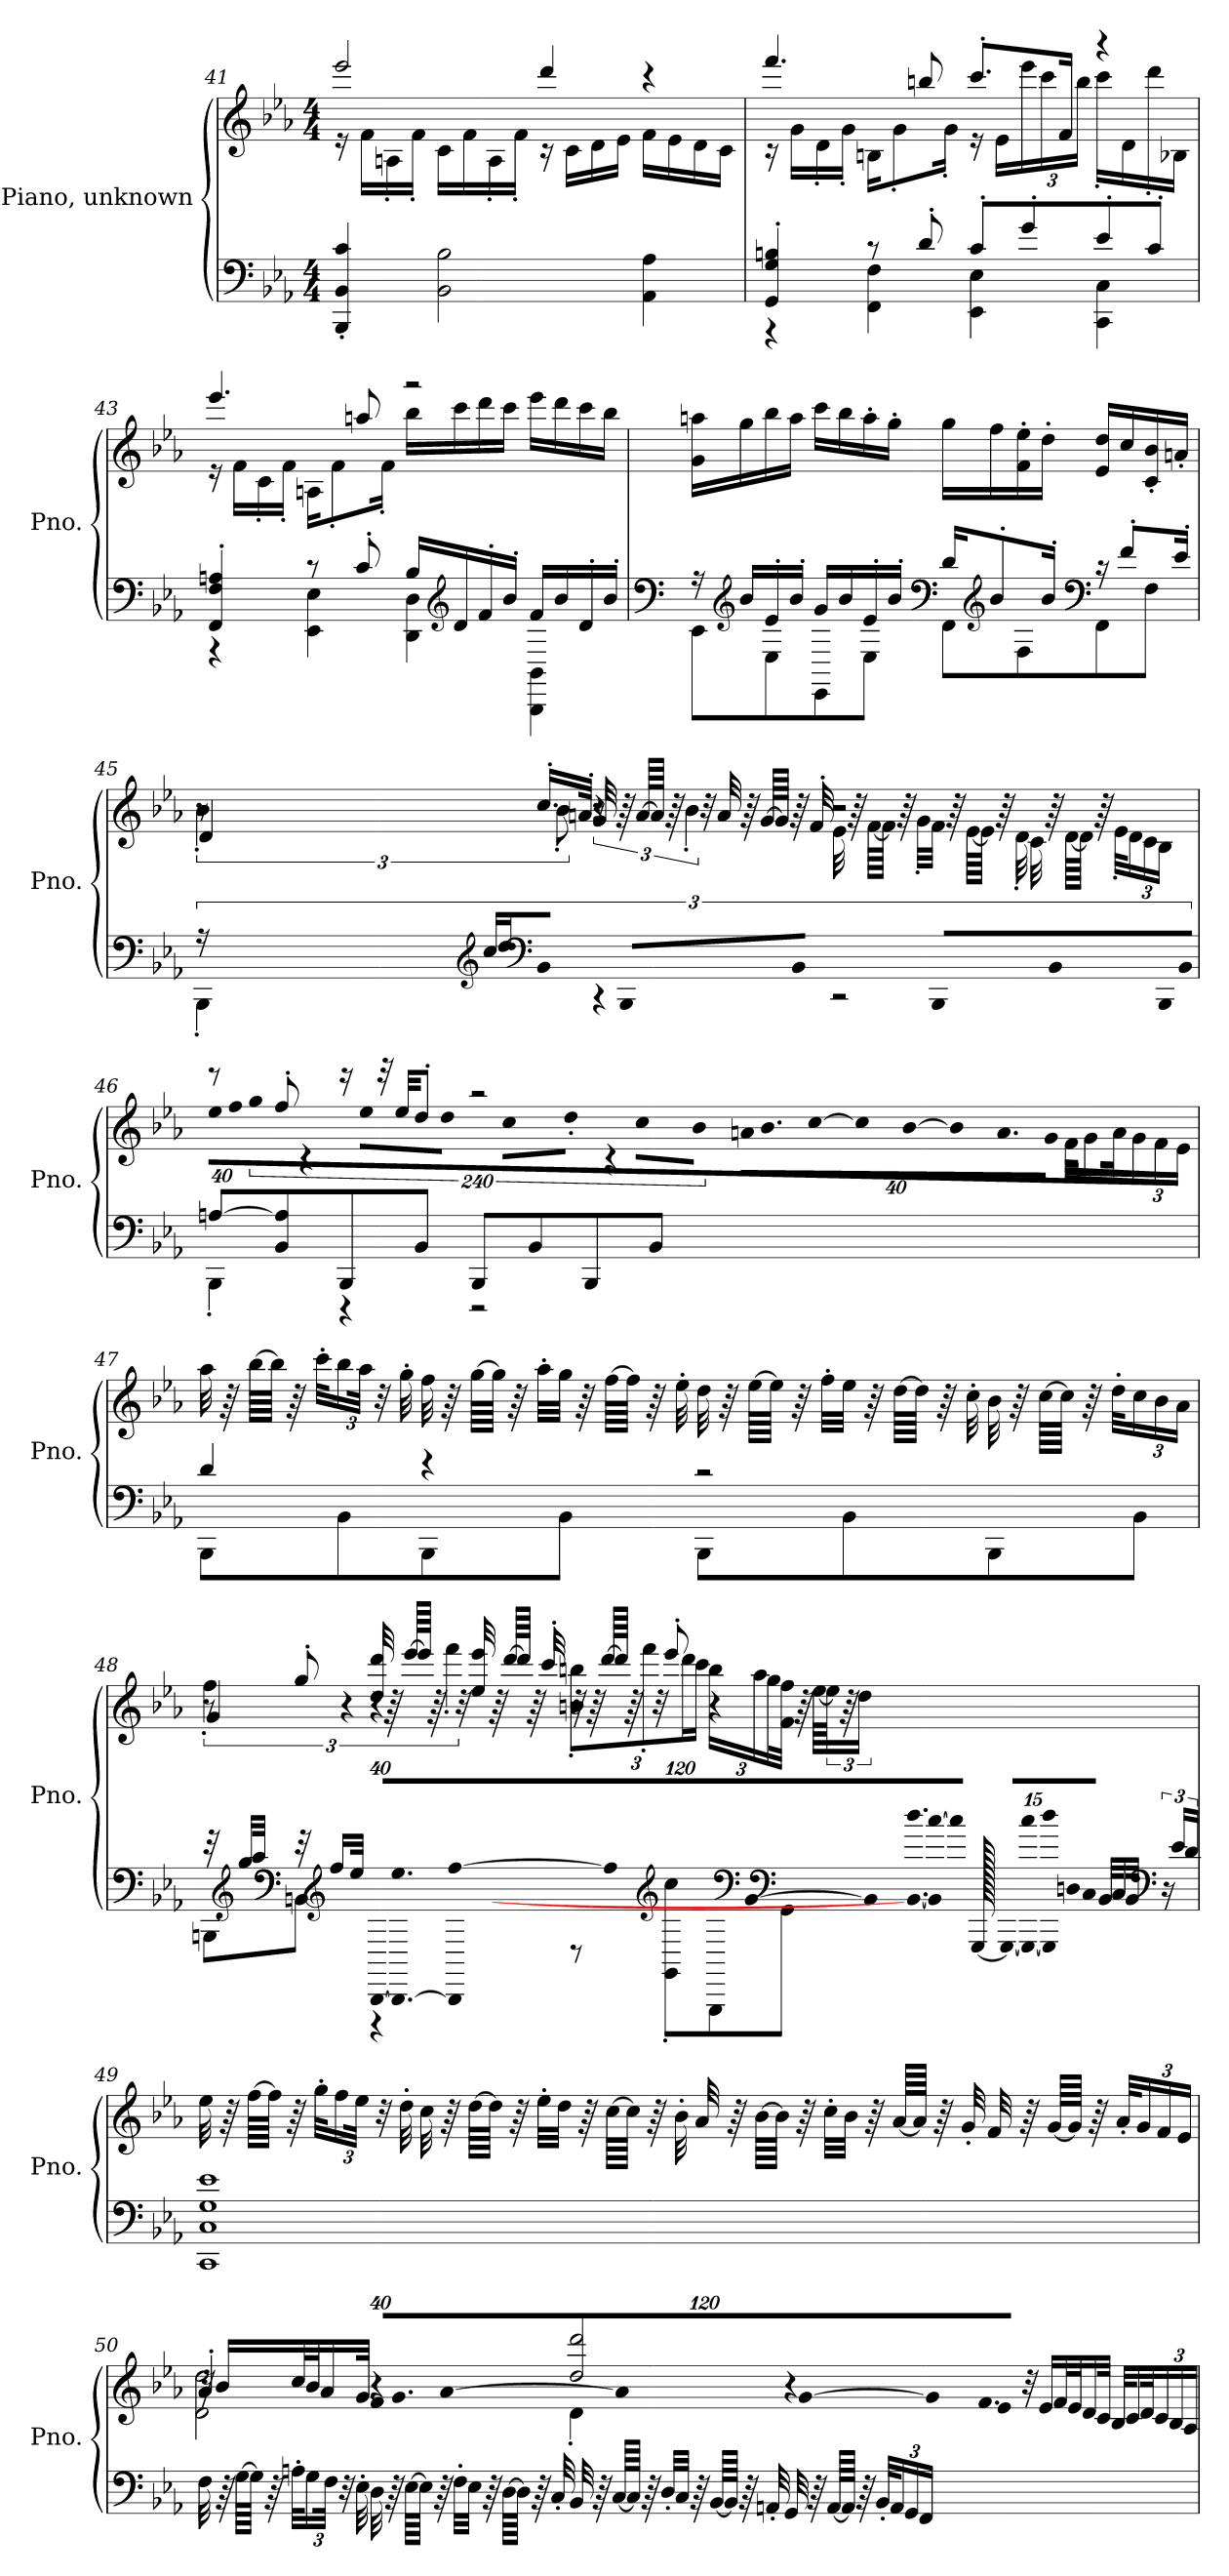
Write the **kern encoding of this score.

**kern	**kern
*part1	*part1
*staff2	*staff1
*I"Piano, unknown	*
*I'Pno.	*
!!LO:PB:g=z
*clefF4	*clefG2
*k[b-e-a-]	*k[b-e-a-]
*M4/4	*M4/4
=41	=41
*	*^
4BBB-/' 4BB-/' 4c/'	2eee-/	16r
.	.	16f\LL
.	.	16An'\
.	.	16f'\JJ
2BB-\ 2B-\	.	16c\LL
.	.	16f\
.	.	16A'\
.	.	16f'\JJ
.	4ddd/	16r
.	.	16c\LL
.	.	16d\
.	.	16e-\JJ
4AA-\ 4A-\	4r	16f\LL
.	.	16e-\
.	.	16d\
.	.	16c\JJ
=42	=42	=42
*^	*	*
4GG/' 4G/' 4Bn/'	4r	4.fff/	16r
.	.	.	16g\LL
.	.	.	16d'\
.	.	.	16g'\JJ
8r	4FF\ 4F\	.	16Bn\KL
.	.	.	8g'\
8d'/	.	8bbn/	.
.	.	.	16g'\Jk
8c'/L	4EE-\ 4E-\	8.ccc'/L	16r
.	.	.	16e-\LL
*	*	*	*Xbrackettup
8g'/	.	.	24eee-\
.	.	.	24ccc\
.	.	16f/Jk	.
.	.	.	24bb\JJ
8e-'/	4CC\ 4C\	4r	16ccc'\LL
.	.	.	16d\
8c'/J	.	.	16ddd'\
.	.	.	16B-X\JJ
!!LO:LB:g=z	!!
=43	=43	=43	=43
4FF/' 4F/' 4An/'	4r	4.eee-/	16r
.	.	.	16f\LL
.	.	.	16c'\
.	.	.	16f'\JJ
8r	4EE-\ 4E-\	.	16An\KL
.	.	.	8f'\
8c'/	.	8aan/	.
.	.	.	16f'\Jk
16B-/LL	4DD\ 4D\	2r	16bb-\LL
*clefG2	*	*	*
16d/	.	.	16ccc\
16f'/	.	.	16ddd\
16b-'/JJ	.	.	16ccc\JJ
16f/LL	4BBB-\ 4BB-\	.	16eee-\LL
16b-/	.	.	16ddd\
16d'/	.	.	16ccc\
16b-'/JJ	.	.	16bb-\JJ
*	*	*v	*v
!!LO:LB:g=z
=44	=44	=44
*clefF4	*	*
16r	8EE-\L	16g\ 16aan\LL
*clefG2	*	*
16b-/LL	.	16gg\
16e-'/	8E-\	16bb-\
16b-'/JJ	.	16aa\JJ
16g/LL	8EE-\	16ccc\LL
16b-/	.	16bb-\
16e-'/	8E-\J	16aa'\
16b-'/JJ	.	16gg'\JJ
*clefF4	*	*
16d/KL	8FF\L	16gg\LL
*clefG2	*	*
8b-'/	.	16ff\
.	8F\	16f\' 16ee-\'
16b-'/Jk	.	16dd'\JJ
*clefF4	*	*
16r	8FF\	16e-/ 16dd/LL
8f'/L	.	16cc/
.	8F\J	16c/' 16b-/'
16e-'/Jk	.	16an'/JJ
!!LO:LB:g=z
=45	=45	=45
*	*	*^
*	*	*	*brackettup
*	*	*	*^
24r	4BBB-'\	8r	6b-'\	4d/
*clefG2	*	*	*	*
24cc/LL	.	.	.	.
24dd/J	.	.	.	.
*clefF4	*	*	*	*
8BB-/J	.	16.cc'/LL	.	.
.	.	.	12b-'\	.
.	.	32an'/JJk	.	.
8BBB-/L	4r	32g/	12r	4r
.	.	64r	.	.
.	.	[64a/LLLL	.	.
.	.	64a/JJJJ]	.	.
.	.	64r	.	.
.	.	.	6b-'\	.
.	.	32r	.	.
8BB-/J	.	32a/	.	.
.	.	64r	.	.
.	.	[64g/LLLL	.	.
.	.	64g/JJJJ]	.	.
.	.	64r	.	.
.	.	32f'/	.	.
8BBB-/L	2r	2r	32e-\	2r
.	.	.	64r	.
.	.	.	[64f\LLLL	.
.	.	.	64f\JJJJ]	.
.	.	.	64r	.
.	.	.	32g'\LLL	.
8BB-/	.	.	32f\JJJ	.
.	.	.	64r	.
.	.	.	[64e-\LLLL	.
.	.	.	64e-\JJJJ]	.
.	.	.	64r	.
.	.	.	32d'\	.
8BBB-/	.	.	32c\	.
.	.	.	64r	.
.	.	.	[64d\LLLL	.
.	.	.	64d\JJJJ]	.
.	.	.	64r	.
.	.	.	32e-'\KLL	.
*	*	*	*Xbrackettup	*
8BB-/J	.	.	24d\	.
.	.	.	24c\	.
.	.	.	24B-\JJ	.
*	*	*	*v	*v
!!LO:LB:g=z
=46	=46	=46	=46
*	*	*	*brackettup
!	!	!	!LO:N:vis=32
[8An/L	4BBB-'\	8r	640%23ee-\LLL
!	!	!	!LO:N:vis=32
.	.	.	640%23ff\J
!	!	!	!LO:N:vis=16
.	.	.	1920%137gg\JJ
8BB-/ 8A/]	.	8ff'/	.
!	!	!	!LO:N:vis=32
.	.	.	640%23r
!	!	!	!LO:N:vis=32
.	.	.	640%23ee-\LLL
!	!	!	!LO:N:vis=32
.	.	.	640%23dd\JJJ
8BBB-/	4r	16r	.
!	!	!	!LO:N:vis=32
.	.	.	640%23cc\KLL
!	!	!	!LO:N:vis=16
.	.	.	1920%137dd'\JJ
.	.	32r	.
.	.	32ee-/KKL	.
!	!	!	!LO:N:vis=16
.	.	.	1920%137r
8BB-/J	.	8dd'/J	.
!	!	!	!LO:N:vis=32
.	.	.	640%23cc\LLL
!	!	!	!LO:N:vis=32
.	.	.	640%23b-\JJJ
8BBB-/L	2r	2r	.
*	*	*	*Xbrackettup
!	!	!	!LO:N:vis=32
.	.	.	640%23an\LLL
!	!	!	!LO:N:vis=32.
.	.	.	1920%103b-\
!	!	!	!LO:N:vis=64
.	.	.	[960%17cc\L
!	!	!	!LO:N:vis=64
.	.	.	960%17cc\]
8BB-/	.	.	.
!	!	!	!LO:N:vis=64
.	.	.	[960%17b-\
!	!	!	!LO:N:vis=64
.	.	.	960%17b-\J]
!	!	!	!LO:N:vis=32.
.	.	.	1920%103a\
!	!	!	!LO:N:vis=32
.	.	.	640%23g\JJJ
8BBB-/	.	.	.
.	.	.	32f\KLL
.	.	.	16g\
.	.	.	32a\K
8BB-/J	.	.	.
.	.	.	24g\
.	.	.	24f\
.	.	.	24e-\JJ
640ryy	640ryy	640ryy	.
*	*	*v	*v
!!LO:LB:g=z
=47	=47	=47
4d/	8BBB-\L	32aa-\
.	.	64r
.	.	[64bb-\LLLL
.	.	64bb-\JJJJ]
.	.	64r
.	.	32ccc'\KLL
.	8BB-\	24bb-\
.	.	48aa-\JJk
.	.	32r
.	.	32gg'\
4r	8BBB-\	32ff\
.	.	64r
.	.	[64gg\LLLL
.	.	64gg\JJJJ]
.	.	64r
.	.	32aa-'\LLL
.	8BB-\J	32gg\JJJ
.	.	64r
.	.	[64ff\LLLL
.	.	64ff\JJJJ]
.	.	64r
.	.	32ee-'\
2r	8BBB-\L	32dd\
.	.	64r
.	.	[64ee-\LLLL
.	.	64ee-\JJJJ]
.	.	64r
.	.	32ff'\LLL
.	8BB-\	32ee-\JJJ
.	.	64r
.	.	[64dd\LLLL
.	.	64dd\JJJJ]
.	.	64r
.	.	32cc'\
.	8BBB-\	32b-\
.	.	64r
.	.	[64cc\LLLL
.	.	64cc\JJJJ]
.	.	64r
.	.	32dd'\KLL
.	8BB-\J	24cc\
.	.	24b-\
.	.	24a-\JJ
!!LO:PB:g=z
=48	=48	=48
*	*	*^
*	*	*	*brackettup
*	*	*	*^
32r	8BBBn\L	8r	6ff'\	4g/
*clefG2	*	*	*	*
16gg/LL	.	.	.	.
32aa-/JJk	.	.	.	.
*clefF4	*	*	*	*
32r	8BBn\J	8gg'/	.	.
*clefG2	*	*	*	*
16ff/LL	.	.	.	.
.	.	.	6r	.
32ee-/JJk	.	.	.	.
*Xbrackettup	*	*	*	*
!LO:N:vis=32	!	!	!	!
[640%23BBB/LLL	4r	32dd/ 32ddd/	.	4r
.	.	64r	.	.
!LO:N:vis=32.	!	!	!	!
1920%103BBB/_ 1920%103ee-/	.	.	.	.
.	.	[64eee-/LLLL	.	.
.	.	64eee-/JJJJ]	.	.
.	.	64r	.	.
.	.	.	6fff'\	.
!LO:N:vis=64	!	!	!	!
960%17BBB/] [960%17ff/L	.	.	.	.
.	.	32r	.	.
!LO:N:vis=64	!	!	!	!
960%17ff/]	.	.	.	.
*clefF4	*	*	*	*
!LO:N:vis=64	!	!	!	!
[960%17BB/	.	32ee-/ 32eee-/	.	.
!LO:N:vis=64	!	!	!	!
960%17BB/J_	.	.	.	.
.	.	64r	.	.
1920ryy	.	.	.	.
!LO:N:vis=32.	!	!	!	!
1920%103BB/_ 1920%103dd/	.	.	.	.
.	.	[64ddd/LLLL	.	.
.	.	64ddd/JJJJ]	.	.
.	.	64r	.	.
!LO:N:vis=64	!	!	!	!
960%17BB/] [960%17cc/L	.	.	.	.
.	.	32ccc'/	.	.
!LO:N:vis=64	!	!	!	!
960%17cc/JJJJ]	.	.	.	.
*	*	*	*Xbrackettup	*
[1920GGG/	8r	32r	12bn\' 12bbn\'L	2r
1920%79GGG/LL_	.	.	.	.
.	.	64r	.	.
24GGG/_ 24cc/J	.	.	.	.
.	.	[64ddd/LLLL	.	.
.	.	64ddd/JJJJ]	.	.
.	.	64r	.	.
12GGG/] 12dd/	.	.	12fff'\	.
.	.	32r	.	.
*clefG2	*	*	*	*
.	8GG\' 8cc\'L	8eee-'/	.	.
24bn/L	.	.	24ddd\L	.
24a-/JJ	.	.	24ccc\JJ	.
32g/KLL	8GGG\	4r	24bb\LL	.
16a-/	.	.	.	.
.	.	.	24aa-\	.
.	.	.	24gg\	.
32g/JJk	.	.	.	.
*clefF4	*	*	*	*
*brackettup	*	*	*	*
24r	8GG\J	.	32f\ 32ff\JJk	.
.	.	.	64r	.
24e-/LL	.	.	.	.
.	.	.	[64ee-\LLLL	.
*	*	*	*brackettup	*
.	.	.	96ee-\JJJJ]	.
.	.	.	96r	.
24d/JJ	.	.	24dd\	.
*v	*v	*	*	*
*	*v	*v	*v
!!LO:LB:g=z
=49	=49
1CC 1C 1G 1e-	32ee-\
.	64r
.	[64ff\LLLL
.	64ff\JJJJ]
.	64r
.	32gg'\KLL
*	*Xbrackettup
.	24ff\
.	48ee-\JJk
.	32r
.	32dd'\
.	32cc\
.	64r
.	[64dd\LLLL
.	64dd\JJJJ]
.	64r
.	32ee-'\LLL
.	32dd\JJJ
.	64r
.	[64cc\LLLL
.	64cc\JJJJ]
.	64r
.	32b-'\
.	32a-/
.	64r
.	[64b-\LLLL
.	64b-\JJJJ]
.	64r
.	32cc'\LLL
.	32b-\JJJ
.	64r
.	[64a-/LLLL
.	64a-/JJJJ]
.	64r
.	32g'/
.	32f/
.	64r
.	[64g/LLLL
.	64g/JJJJ]
.	64r
.	32a-'/KLL
.	24g/
.	24f/
.	24e-/JJ
!!LO:LB:g=z
=50	=50
*	*^
*	*	*^
32F\	4a-'/	2d\ 2dd\	32r
64r	.	.	16b-/LL
[64G\LLLL	.	.	.
64G\JJJJ]	.	.	.
64r	.	.	.
32An'\KLL	.	.	32cc/L
*Xbrackettup	*	*	*
24G\	.	.	32b-/J
.	.	.	16a-/
48F\JJk	.	.	.
32r	.	.	.
32E-'\	.	.	32g/JJk
!	!	!	!LO:N:vis=32
32D\	4r	.	640%23f/LLL
64r	.	.	.
!	!	!	!LO:N:vis=32.
.	.	.	1920%103g/
[64E-\LLLL	.	.	.
64E-\JJJJ]	.	.	.
64r	.	.	.
!	!	!	!LO:N:vis=64
.	.	.	[960%17a-/L
32F'\LLL	.	.	.
!	!	!	!LO:N:vis=64
.	.	.	960%17a-/]
!	!	!	!LO:N:vis=64
32E-\JJJ	.	.	[960%17g/
!	!	!	!LO:N:vis=64
.	.	.	960%17g/J]
64r	.	.	.
.	.	.	1920ryy
!	!	!	!LO:N:vis=32.
.	.	.	1920%103f/
[64D\LLLL	.	.	.
64D\JJJJ]	.	.	.
64r	.	.	.
!	!	!	!LO:N:vis=32
.	.	.	640%23e-/JJJ
32C'/	.	.	.
32BB-/	2dd/ 2ddd/	4d'\	.
.	.	.	32r
64r	.	.	.
.	.	.	16e-/LL
[64C/LLLL	.	.	.
64C/JJJJ]	.	.	.
64r	.	.	.
32D'/LLL	.	.	.
.	.	.	32f/L
32C/JJJ	.	.	.
.	.	.	32e-/J
64r	.	.	.
.	.	.	16d/
[64BB-/LLLL	.	.	.
64BB-/JJJJ]	.	.	.
64r	.	.	.
32AAn'/	.	.	.
.	.	.	32c/JJk
32GG/	.	4r	.
.	.	.	32B-/KLL
64r	.	.	.
.	.	.	16c/
[64AA/LLLL	.	.	.
64AA/JJJJ]	.	.	.
64r	.	.	.
32BB-'/KLL	.	.	.
.	.	.	32d/K
24AA/	.	.	.
.	.	.	24c/
24GG/	.	.	.
.	.	.	24B-/
24FF/JJ	.	.	.
.	.	.	24A-/JJ
1920ryy	1920ryy	1920ryy	.
*	*v	*v	*v
=	=
*-	*-
